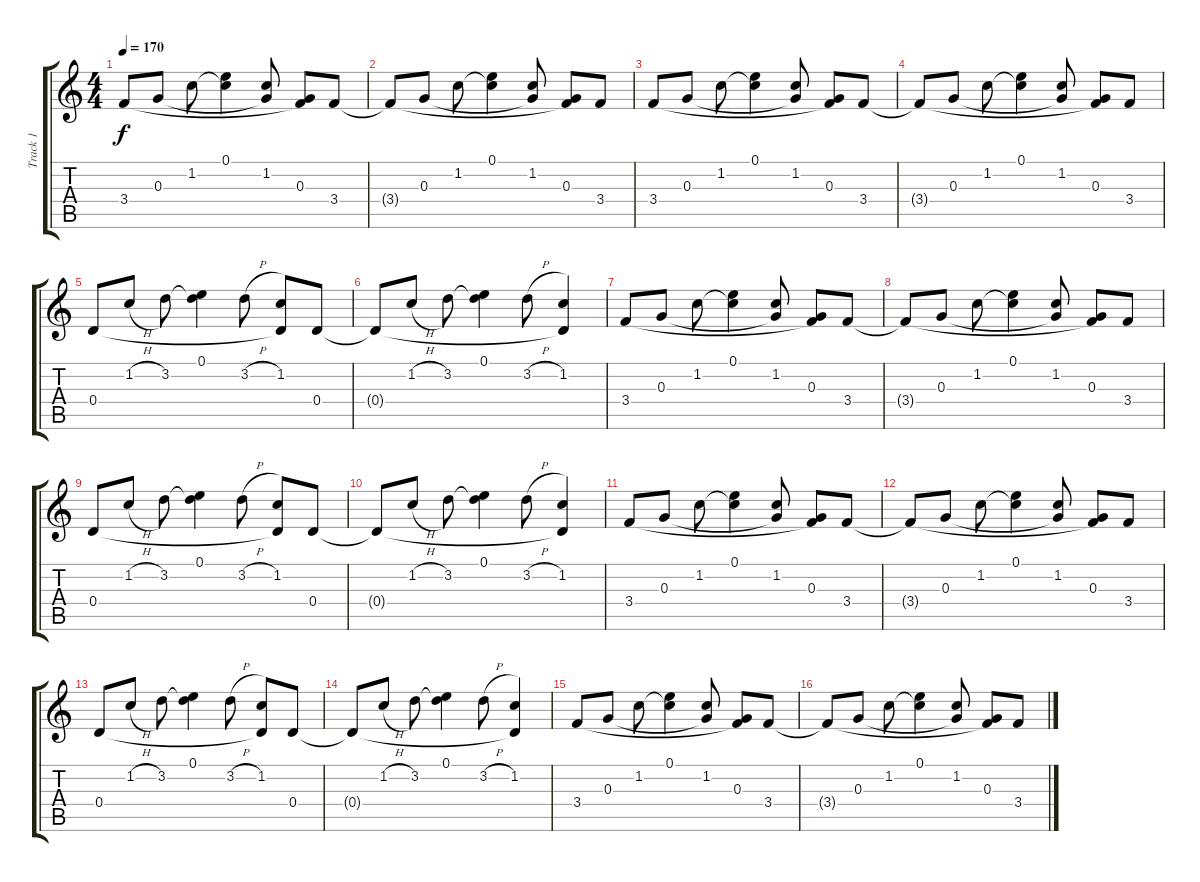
\track ("Track 1" "Track 1") {instrument electricguitarclean}
\staff {score tabs}
\tuning (E4 B3 G3 D3 A2 E2) {hide}
\ts (4 4)
\tempo 170
\clef g2
\ks c
3.4.8{dy f} 0.3.8 1.2.8 (0.1 1.2{t}).4 (1.2 0.3{t}).8 (0.3 3.4{t}).8 3.4.8 |
3.4{t}.8 0.3.8 1.2.8 (0.1 1.2{t}).4 (1.2 0.3{t}).8 (0.3 3.4{t}).8 3.4.8 |
3.4.8 0.3.8 1.2.8 (0.1 1.2{t}).4 (1.2 0.3{t}).8 (0.3 3.4{t}).8 3.4.8 |
3.4{t}.8 0.3.8 1.2.8 (0.1 1.2{t}).4 (1.2 0.3{t}).8 (0.3 3.4{t}).8 3.4.8 |
0.4.8 1.2{h}.8 3.2.8 (0.1 3.2{t}).4 3.2{h}.8 (1.2 0.4{t}).8 0.4.8 |
0.4{t}.8 1.2{h}.8 3.2.8 (0.1 3.2{t}).4 3.2{h}.8 (1.2 0.4{t}).4 |
3.4.8 0.3.8 1.2.8 (0.1 1.2{t}).4 (1.2 0.3{t}).8 (0.3 3.4{t}).8 3.4.8 |
3.4{t}.8 0.3.8 1.2.8 (0.1 1.2{t}).4 (1.2 0.3{t}).8 (0.3 3.4{t}).8 3.4.8 |
0.4.8 1.2{h}.8 3.2.8 (0.1 3.2{t}).4 3.2{h}.8 (1.2 0.4{t}).8 0.4.8 |
0.4{t}.8 1.2{h}.8 3.2.8 (0.1 3.2{t}).4 3.2{h}.8 (1.2 0.4{t}).4 |
3.4.8 0.3.8 1.2.8 (0.1 1.2{t}).4 (1.2 0.3{t}).8 (0.3 3.4{t}).8 3.4.8 |
3.4{t}.8 0.3.8 1.2.8 (0.1 1.2{t}).4 (1.2 0.3{t}).8 (0.3 3.4{t}).8 3.4.8 |
0.4.8 1.2{h}.8 3.2.8 (0.1 3.2{t}).4 3.2{h}.8 (1.2 0.4{t}).8 0.4.8 |
0.4{t}.8 1.2{h}.8 3.2.8 (0.1 3.2{t}).4 3.2{h}.8 (1.2 0.4{t}).4 |
3.4.8 0.3.8 1.2.8 (0.1 1.2{t}).4 (1.2 0.3{t}).8 (0.3 3.4{t}).8 3.4.8 |
3.4{t}.8 0.3.8 1.2.8 (0.1 1.2{t}).4 (1.2 0.3{t}).8 (0.3 3.4{t}).8 3.4.8
